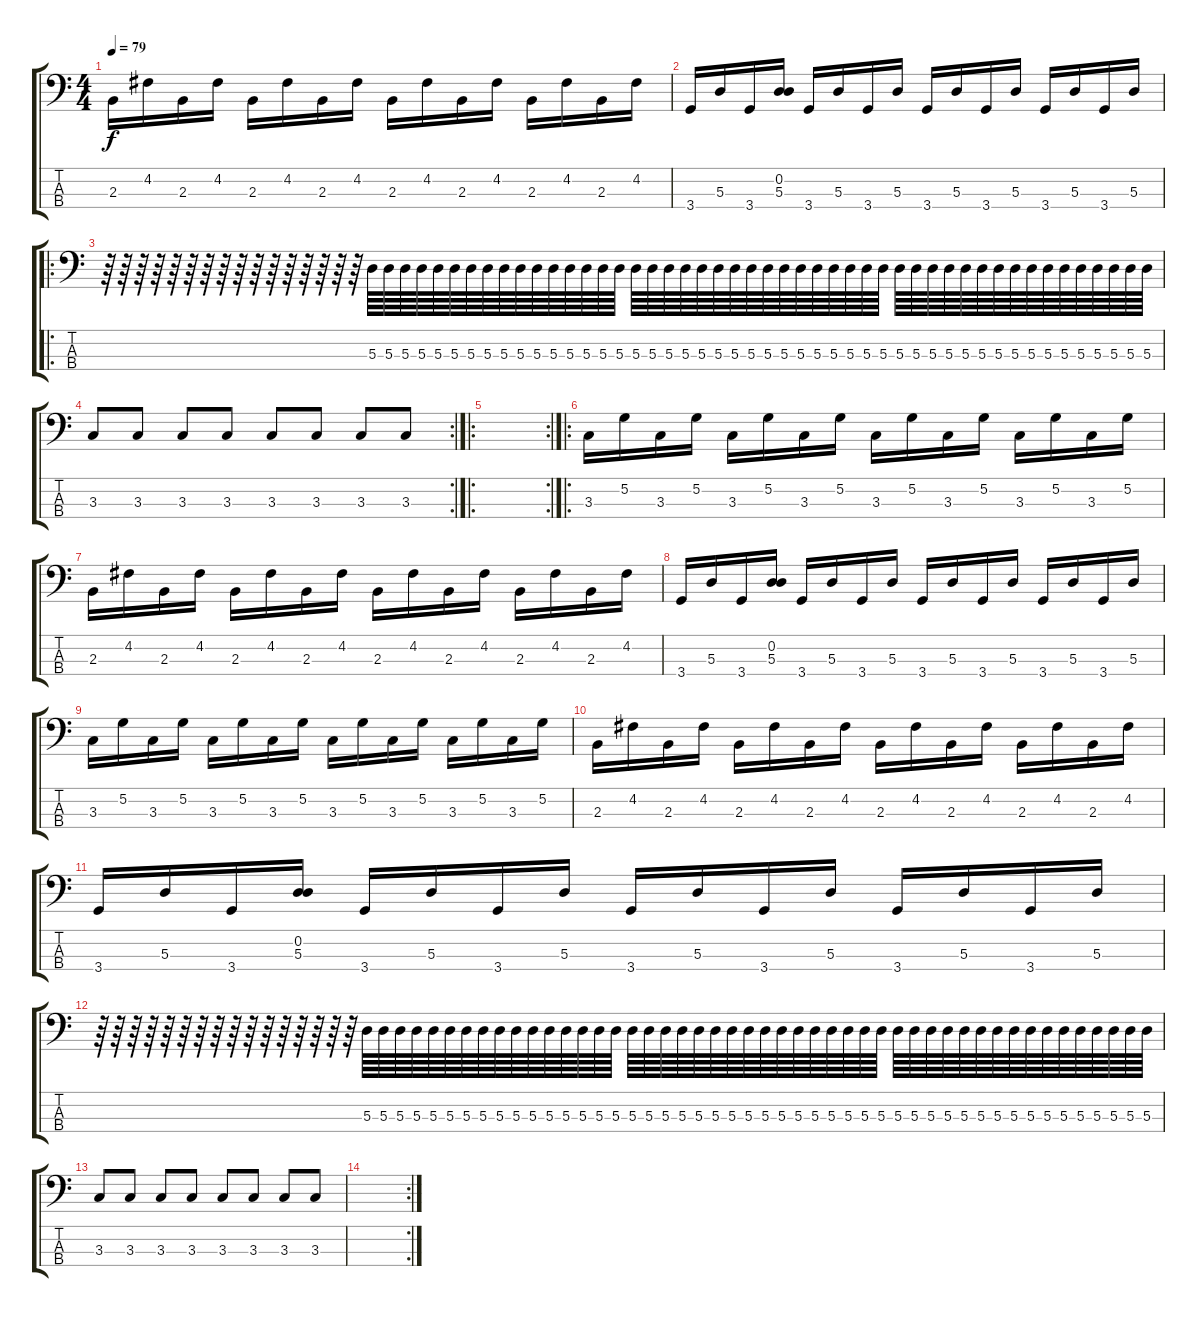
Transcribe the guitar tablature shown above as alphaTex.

\track "" {instrument acousticguitarnylon}
\staff {score tabs}
\tuning (G2 D2 A1 E1) {hide}
\ts (4 4)
\tempo 79
\clef f4
\ks c
2.3.16{dy f} 4.2.16 2.3.16 4.2.16 2.3.16 4.2.16 2.3.16 4.2.16 2.3.16 4.2.16 2.3.16 4.2.16 2.3.16 4.2.16 2.3.16 4.2.16 |
3.4.16 5.3.16 3.4.16 (0.2 5.3).16 3.4.16 5.3.16 3.4.16 5.3.16 3.4.16 5.3.16 3.4.16 5.3.16 3.4.16 5.3.16 3.4.16 5.3.16 |
\ro
r.64 r.64 r.64 r.64 r.64 r.64 r.64 r.64 r.64 r.64 r.64 r.64 r.64 r.64 r.64 r.64 5.3.64 5.3.64 5.3.64 5.3.64 5.3.64 5.3.64 5.3.64 5.3.64 5.3.64 5.3.64 5.3.64 5.3.64 5.3.64 5.3.64 5.3.64 5.3.64 5.3.64 5.3.64 5.3.64 5.3.64 5.3.64 5.3.64 5.3.64 5.3.64 5.3.64 5.3.64 5.3.64 5.3.64 5.3.64 5.3.64 5.3.64 5.3.64 5.3.64 5.3.64 5.3.64 5.3.64 5.3.64 5.3.64 5.3.64 5.3.64 5.3.64 5.3.64 5.3.64 5.3.64 5.3.64 5.3.64 5.3.64 5.3.64 |
\rc 2
3.3.8 3.3.8 3.3.8 3.3.8 3.3.8 3.3.8 3.3.8 3.3.8 |
\ro
\rc 2
|
\ro
3.3.16 5.2.16 3.3.16 5.2.16 3.3.16 5.2.16 3.3.16 5.2.16 3.3.16 5.2.16 3.3.16 5.2.16 3.3.16 5.2.16 3.3.16 5.2.16 |
2.3.16 4.2.16 2.3.16 4.2.16 2.3.16 4.2.16 2.3.16 4.2.16 2.3.16 4.2.16 2.3.16 4.2.16 2.3.16 4.2.16 2.3.16 4.2.16 |
3.4.16 5.3.16 3.4.16 (0.2 5.3).16 3.4.16 5.3.16 3.4.16 5.3.16 3.4.16 5.3.16 3.4.16 5.3.16 3.4.16 5.3.16 3.4.16 5.3.16 |
3.3.16 5.2.16 3.3.16 5.2.16 3.3.16 5.2.16 3.3.16 5.2.16 3.3.16 5.2.16 3.3.16 5.2.16 3.3.16 5.2.16 3.3.16 5.2.16 |
2.3.16 4.2.16 2.3.16 4.2.16 2.3.16 4.2.16 2.3.16 4.2.16 2.3.16 4.2.16 2.3.16 4.2.16 2.3.16 4.2.16 2.3.16 4.2.16 |
3.4.16 5.3.16 3.4.16 (0.2 5.3).16 3.4.16 5.3.16 3.4.16 5.3.16 3.4.16 5.3.16 3.4.16 5.3.16 3.4.16 5.3.16 3.4.16 5.3.16 |
r.64 r.64 r.64 r.64 r.64 r.64 r.64 r.64 r.64 r.64 r.64 r.64 r.64 r.64 r.64 r.64 5.3.64 5.3.64 5.3.64 5.3.64 5.3.64 5.3.64 5.3.64 5.3.64 5.3.64 5.3.64 5.3.64 5.3.64 5.3.64 5.3.64 5.3.64 5.3.64 5.3.64 5.3.64 5.3.64 5.3.64 5.3.64 5.3.64 5.3.64 5.3.64 5.3.64 5.3.64 5.3.64 5.3.64 5.3.64 5.3.64 5.3.64 5.3.64 5.3.64 5.3.64 5.3.64 5.3.64 5.3.64 5.3.64 5.3.64 5.3.64 5.3.64 5.3.64 5.3.64 5.3.64 5.3.64 5.3.64 5.3.64 5.3.64 |
3.3.8 3.3.8 3.3.8 3.3.8 3.3.8 3.3.8 3.3.8 3.3.8 |
\rc 2
